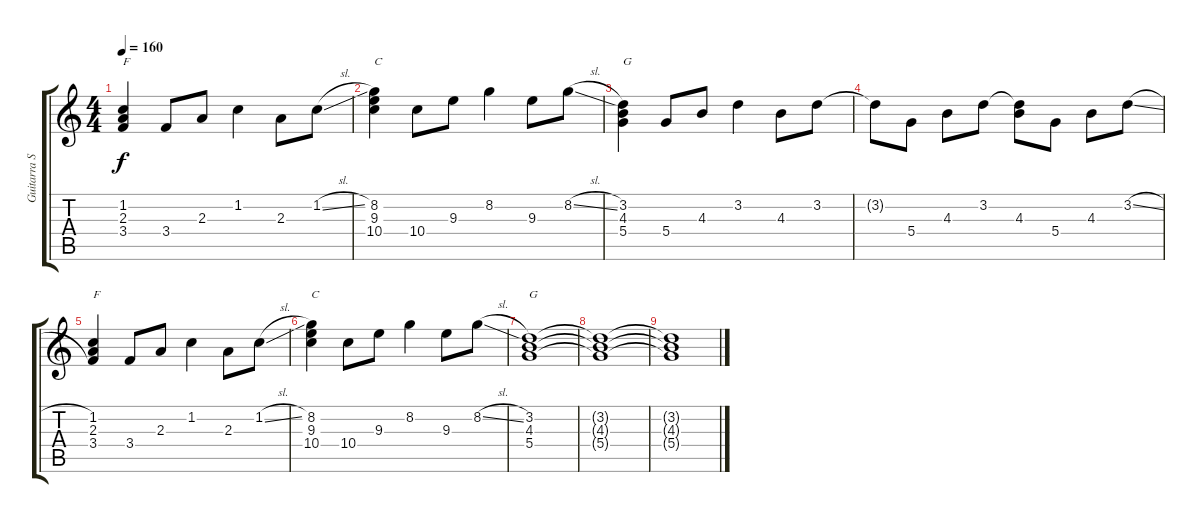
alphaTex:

\track ("Guitarra Solista" "Guitarra S") {instrument overdrivenguitar}
\staff {score tabs}
\tuning (E4 B3 G3 D3 A2 E2) {hide}
\ts (4 4)
\tempo 160
\clef g2
\ks c
(1.2 2.3 3.4).4{txt "F" dy f} 3.4.8 2.3.8 1.2.4 2.3.8 1.2{sl}.8 |
(8.2 9.3 10.4).4{txt "C"} 10.4.8 9.3.8 8.2.4 9.3.8 8.2{sl}.8 |
(3.2 4.3 5.4).4{txt "G"} 5.4.8 4.3.8 3.2.4 4.3.8 3.2.8 |
3.2{t}.8 5.4.8 4.3.8 3.2.8 (3.2{t} 4.3).8 5.4.8 4.3.8 3.2{sl}.8 |
(1.2 2.3 3.4).4{txt "F"} 3.4.8 2.3.8 1.2.4 2.3.8 1.2{sl}.8 |
(8.2 9.3 10.4).4{txt "C"} 10.4.8 9.3.8 8.2.4 9.3.8 8.2{sl}.8 |
(3.2 4.3 5.4).1{txt "G"} |
(3.2{t} 4.3{t} 5.4{t}).1 |
(3.2{t} 4.3{t} 5.4{t}).1
